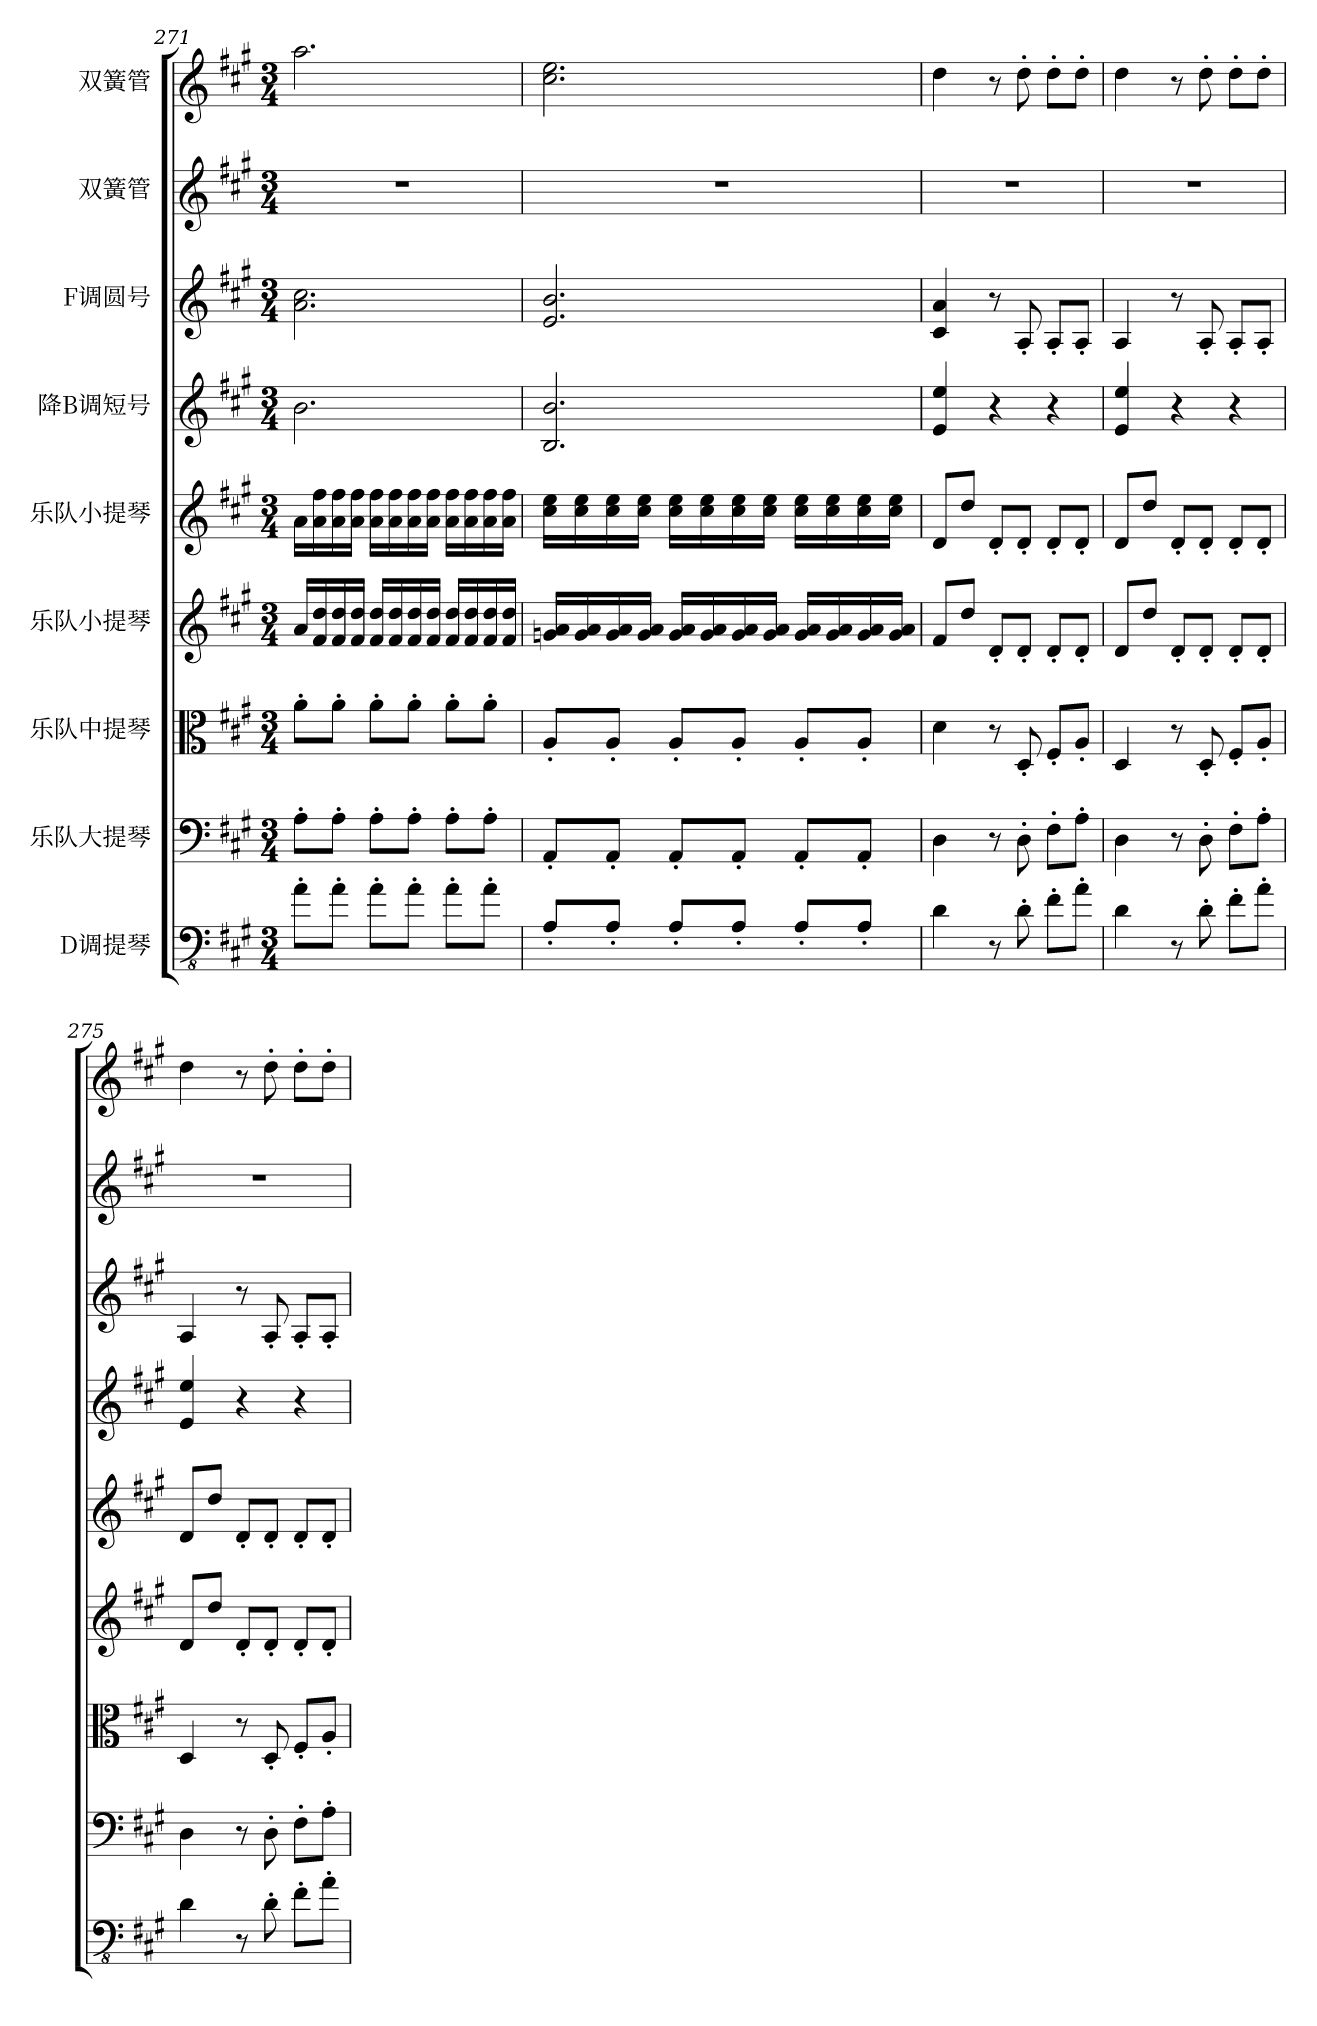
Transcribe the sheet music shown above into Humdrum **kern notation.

**kern	**kern	**kern	**kern	**kern	**kern	**kern	**kern	**kern
*part9	*part8	*part7	*part6	*part5	*part4	*part3	*part2	*part1
*staff9	*staff8	*staff7	*staff6	*staff5	*staff4	*staff3	*staff2	*staff1
*I"D调提琴	*I"乐队大提琴	*I"乐队中提琴	*I"乐队小提琴	*I"乐队小提琴	*I"降B调短号	*I"F调圆号	*I"双簧管	*I"双簧管
*clefFv4	*clefF4	*clefC3	*clefG2	*clefG2	*clefG2	*clefG2	*clefG2	*clefG2
*ITrd7c12	*	*	*	*	*ITrd1c2	*ITrd4c7	*	*
*k[f#c#g#]	*k[f#c#g#]	*k[f#c#g#]	*k[f#c#g#]	*k[f#c#g#]	*k[f#]	*k[f#c#]	*k[f#c#g#]	*k[f#c#g#]
*M3/4	*M3/4	*M3/4	*M3/4	*M3/4	*M3/4	*M3/4	*M3/4	*M3/4
=271	=271	=271	=271	=271	=271	=271	=271	=271
8AA'\L	8A'\L	8a'\L	16a/LL	16a\LL	2.a\	2.d\ 2.f#\	2.r	2.aa\
.	.	.	16f#/ 16dd/	16a\ 16ff#\	.	.	.	.
8AA'\J	8A'\J	8a'\J	16f#/ 16dd/	16a\ 16ff#\	.	.	.	.
.	.	.	16f#/ 16dd/JJ	16a\ 16ff#\JJ	.	.	.	.
8AA'\L	8A'\L	8a'\L	16f#/ 16dd/LL	16a\ 16ff#\LL	.	.	.	.
.	.	.	16f#/ 16dd/	16a\ 16ff#\	.	.	.	.
8AA'\J	8A'\J	8a'\J	16f#/ 16dd/	16a\ 16ff#\	.	.	.	.
.	.	.	16f#/ 16dd/JJ	16a\ 16ff#\JJ	.	.	.	.
8AA'\L	8A'\L	8a'\L	16f#/ 16dd/LL	16a\ 16ff#\LL	.	.	.	.
.	.	.	16f#/ 16dd/	16a\ 16ff#\	.	.	.	.
8AA'\J	8A'\J	8a'\J	16f#/ 16dd/	16a\ 16ff#\	.	.	.	.
.	.	.	16f#/ 16dd/JJ	16a\ 16ff#\JJ	.	.	.	.
!!LO:PB:g=z
=272	=272	=272	=272	=272	=272	=272	=272	=272
8AAA'/L	8AA'/L	8A'/L	16gn/ 16a/LL	16cc#\ 16ee\LL	2.A/ 2.a/	2.A/ 2.e/	2.r	2.cc#\ 2.ee\
.	.	.	16g/ 16a/	16cc#\ 16ee\	.	.	.	.
8AAA'/J	8AA'/J	8A'/J	16g/ 16a/	16cc#\ 16ee\	.	.	.	.
.	.	.	16g/ 16a/JJ	16cc#\ 16ee\JJ	.	.	.	.
8AAA'/L	8AA'/L	8A'/L	16g/ 16a/LL	16cc#\ 16ee\LL	.	.	.	.
.	.	.	16g/ 16a/	16cc#\ 16ee\	.	.	.	.
8AAA'/J	8AA'/J	8A'/J	16g/ 16a/	16cc#\ 16ee\	.	.	.	.
.	.	.	16g/ 16a/JJ	16cc#\ 16ee\JJ	.	.	.	.
8AAA'/L	8AA'/L	8A'/L	16g/ 16a/LL	16cc#\ 16ee\LL	.	.	.	.
.	.	.	16g/ 16a/	16cc#\ 16ee\	.	.	.	.
8AAA'/J	8AA'/J	8A'/J	16g/ 16a/	16cc#\ 16ee\	.	.	.	.
.	.	.	16g/ 16a/JJ	16cc#\ 16ee\JJ	.	.	.	.
=273	=273	=273	=273	=273	=273	=273	=273	=273
4DD\	4D\	4d\	8f#/L	8d/L	4d/ 4dd/	4F#/ 4d/	2.r	4dd\
.	.	.	8dd/J	8dd/J	.	.	.	.
8r	8r	8r	8d'/L	8d'/L	4r	8r	.	8r
8DD'\	8D'\	8D'/	8d'/J	8d'/J	.	8D'/	.	8dd'\
8FF#'\L	8F#'\L	8F#'/L	8d'/L	8d'/L	4r	8D'/L	.	8dd'\L
8AA'\J	8A'\J	8A'/J	8d'/J	8d'/J	.	8D'/J	.	8dd'\J
=274	=274	=274	=274	=274	=274	=274	=274	=274
4DD\	4D\	4D/	8d/L	8d/L	4d/ 4dd/	4D/	2.r	4dd\
.	.	.	8dd/J	8dd/J	.	.	.	.
8r	8r	8r	8d'/L	8d'/L	4r	8r	.	8r
8DD'\	8D'\	8D'/	8d'/J	8d'/J	.	8D'/	.	8dd'\
8FF#'\L	8F#'\L	8F#'/L	8d'/L	8d'/L	4r	8D'/L	.	8dd'\L
8AA'\J	8A'\J	8A'/J	8d'/J	8d'/J	.	8D'/J	.	8dd'\J
!!LO:PB:g=z
=275	=275	=275	=275	=275	=275	=275	=275	=275
4DD\	4D\	4D/	8d/L	8d/L	4d/ 4dd/	4D/	2.r	4dd\
.	.	.	8dd/J	8dd/J	.	.	.	.
8r	8r	8r	8d'/L	8d'/L	4r	8r	.	8r
8DD'\	8D'\	8D'/	8d'/J	8d'/J	.	8D'/	.	8dd'\
8FF#'\L	8F#'\L	8F#'/L	8d'/L	8d'/L	4r	8D'/L	.	8dd'\L
8AA'\J	8A'\J	8A'/J	8d'/J	8d'/J	.	8D'/J	.	8dd'\J
=	=	=	=	=	=	=	=	=
*-	*-	*-	*-	*-	*-	*-	*-	*-
